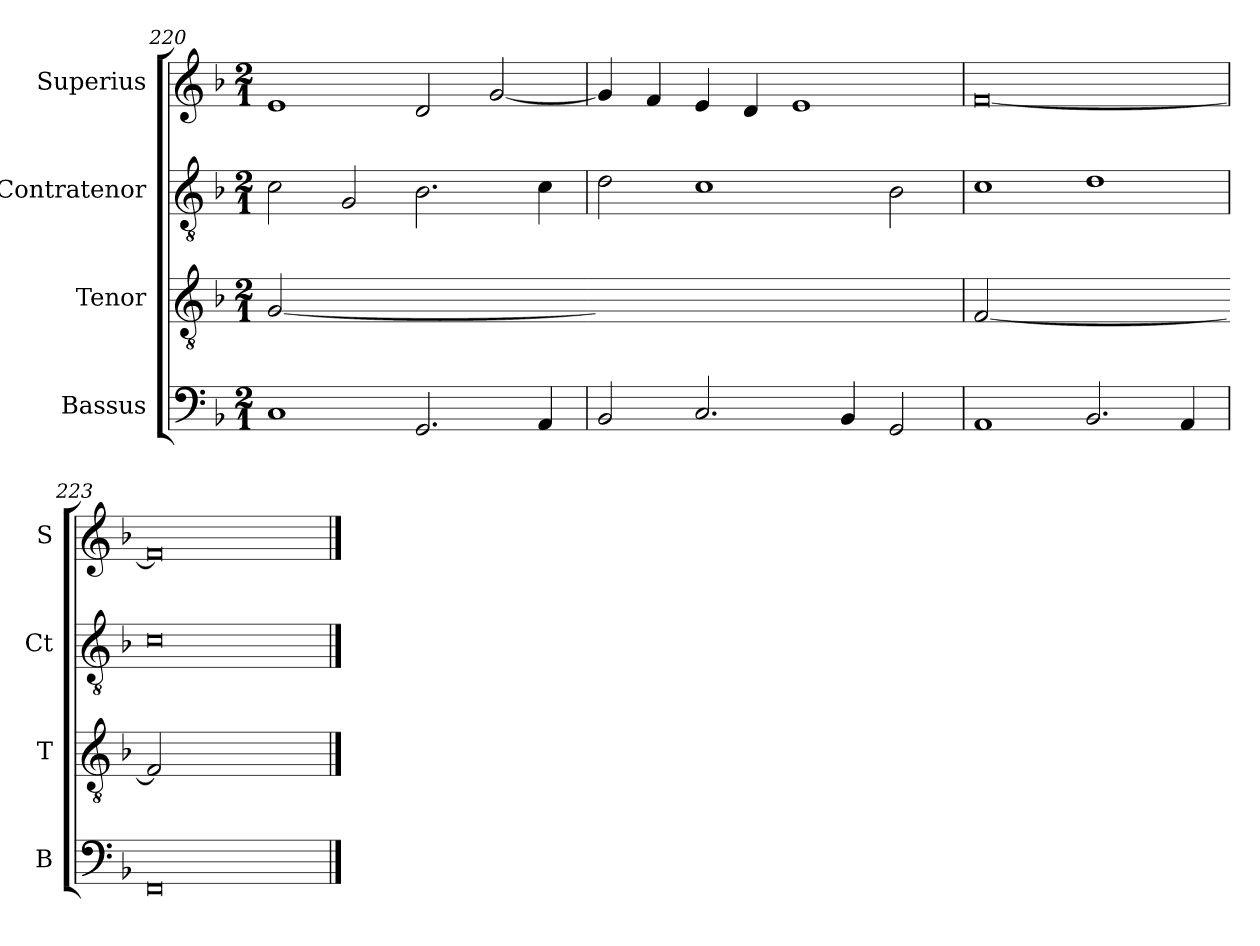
**kern	**kern	**kern	**kern
*part4	*part3	*part2	*part1
*staff4	*staff3	*staff2	*staff1
*I"Bassus	*I"Tenor	*I"Contratenor	*I"Superius
*I'B	*I'T	*I'Ct	*I'S
*clefF4	*clefGv2	*clefGv2	*clefG2
*k[b-]	*k[b-]	*k[b-]	*k[b-]
*M2/1	*M2/1	*M2/1	*M2/1
=220	=220	=220	=220
!	!LO:N:vis=2	!	!
1C	[0G	2c	1e
.	.	2G	.
2.GG	.	2.B-	2d
.	.	.	[2g
4AA	.	4c	.
=221	=221-	=221	=221
!	!LO:N:vis=2	!	!
2BB-	0Gyy]	2d	4g]
.	.	.	4f
2.C	.	1c	4e
.	.	.	4d
.	.	.	1e
4BB-	.	.	.
2GG	.	2B-	.
=222	=222	=222	=222
!	!LO:N:vis=2	!	!
1AA	[0F	1c	[0f
2.BB-	.	1d	.
4AA	.	.	.
=223	=223-	=223	=223
!	!LO:N:vis=2	!	!
0FF	0F]	0c	0f]
==	==	==	==
*-	*-	*-	*-
